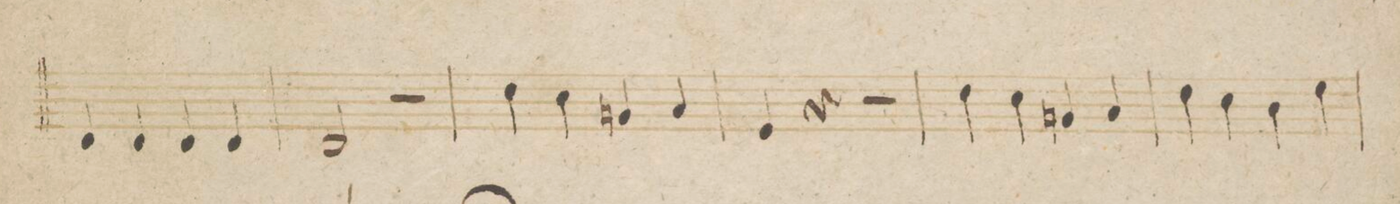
**kern	**dynam
*I"Fagotto 2do	*
*clefF4	*
*k[b-]	*
*met(c|)	*
*M2/2	*
4FF/	.
4FF/	.
4FF/	.
4FF/	.
=20	=20
2FF/	.
2r	.
=21	=21
4F\	.
4E\	.
4BBn/	.
4C/	.
=22	=22
4GG/	.
4r	.
2r	.
=23	=23
4F\	.
4E\	.
4BBn/	.
4C/	.
=24	=24
4F\	.
4E\	.
4D\	.
4G\	.
=25	=25
*-	*-
